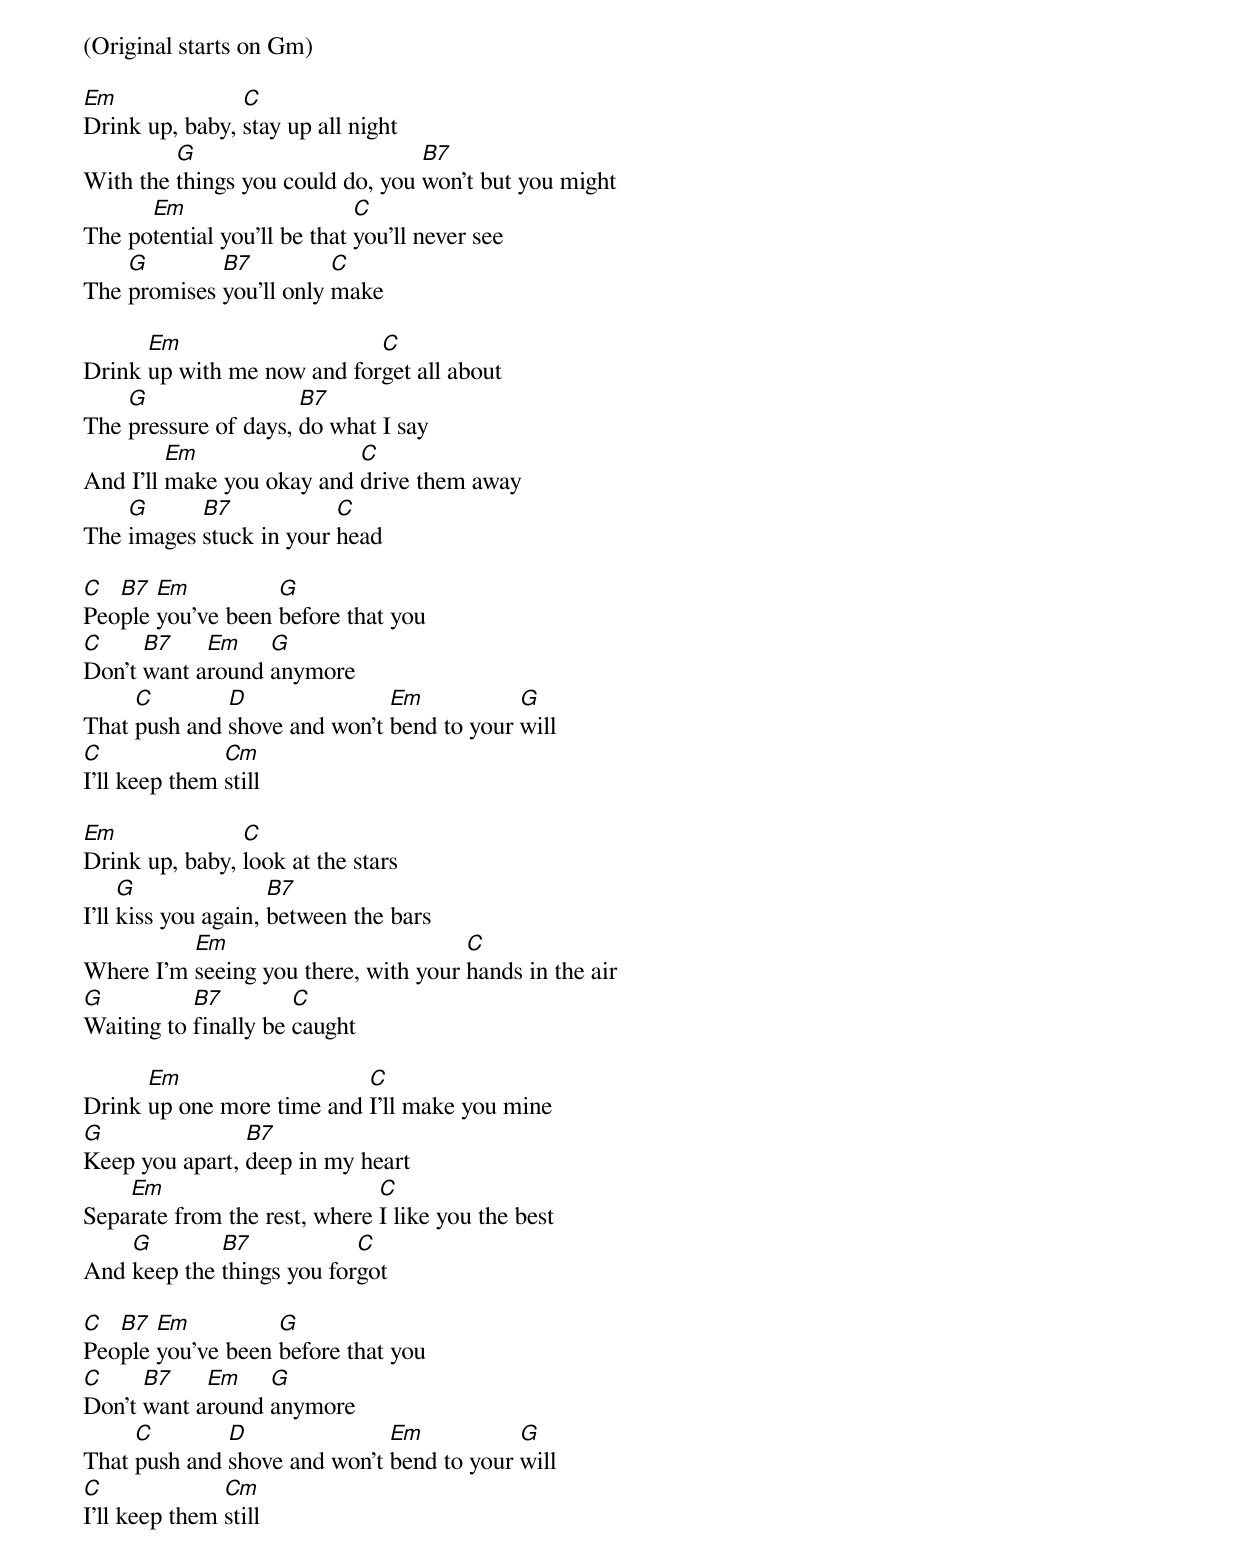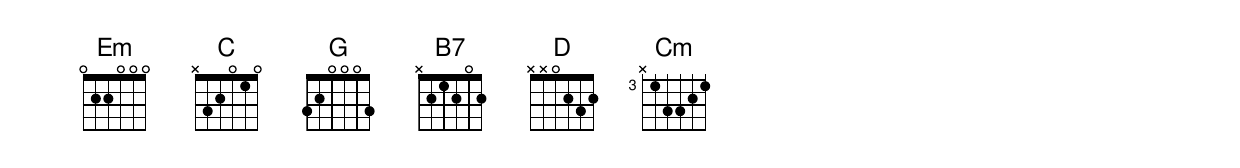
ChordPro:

(Original starts on Gm)

[Em]Drink up, baby, [C]stay up all night
With the [G]things you could do, you [B7]won't but you might
The po[Em]tential you'll be that [C]you'll never see
The [G]promises [B7]you'll only [C]make

Drink [Em]up with me now and for[C]get all about
The [G]pressure of days, [B7]do what I say
And I'll [Em]make you okay and [C]drive them away
The [G]images [B7]stuck in your [C]head

[C]Peo[B7]ple [Em]you've been [G]before that you
[C]Don't [B7]want a[Em]round [G]anymore
That [C]push and [D]shove and won't [Em]bend to your [G]will
[C]I'll keep them [Cm]still

[Em]Drink up, baby, [C]look at the stars
I'll [G]kiss you again, [B7]between the bars
Where I'm [Em]seeing you there, with your [C]hands in the air
[G]Waiting to [B7]finally be [C]caught

Drink [Em]up one more time and [C]I'll make you mine
[G]Keep you apart, [B7]deep in my heart
Sepa[Em]rate from the rest, where [C]I like you the best
And [G]keep the [B7]things you for[C]got

[C]Peo[B7]ple [Em]you've been [G]before that you
[C]Don't [B7]want a[Em]round [G]anymore
That [C]push and [D]shove and won't [Em]bend to your [G]will
[C]I'll keep them [Cm]still
